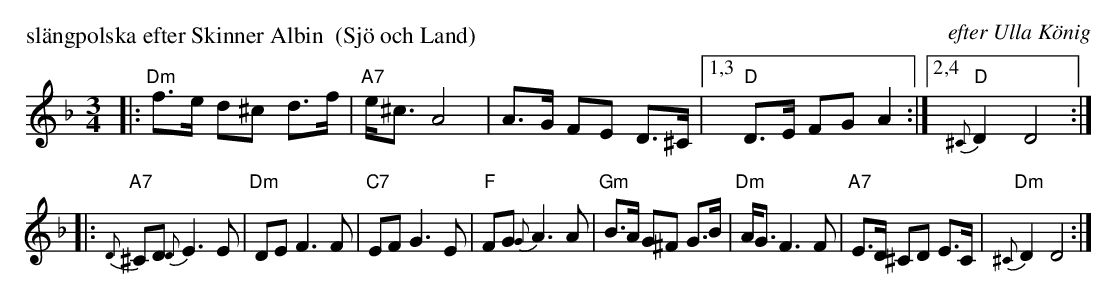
X:1
P: sl\"angpolska efter Skinner Albin  (Sj\"o och Land)
O: efter Ulla K\"onig
M: 3/4
L: 1/8
K: Dm
|: "Dm"f>e d^c d>f | "A7"e<^c A4 | A>G FE D>^C |1,3 "D"D>E FG A2 :|2,4 "D"{^C}D2 D4 :|
|: "A7"{D}^CD {D}E3 E | "Dm"DE F3 F \
| "C7"EF G3 E | "F"FG {G}A3 A \
| "Gm"B>A G^F G>B | "Dm"A<G F3 F \
| "A7"E>D ^CD E>C | "Dm"{^C}D2 D4 :|
